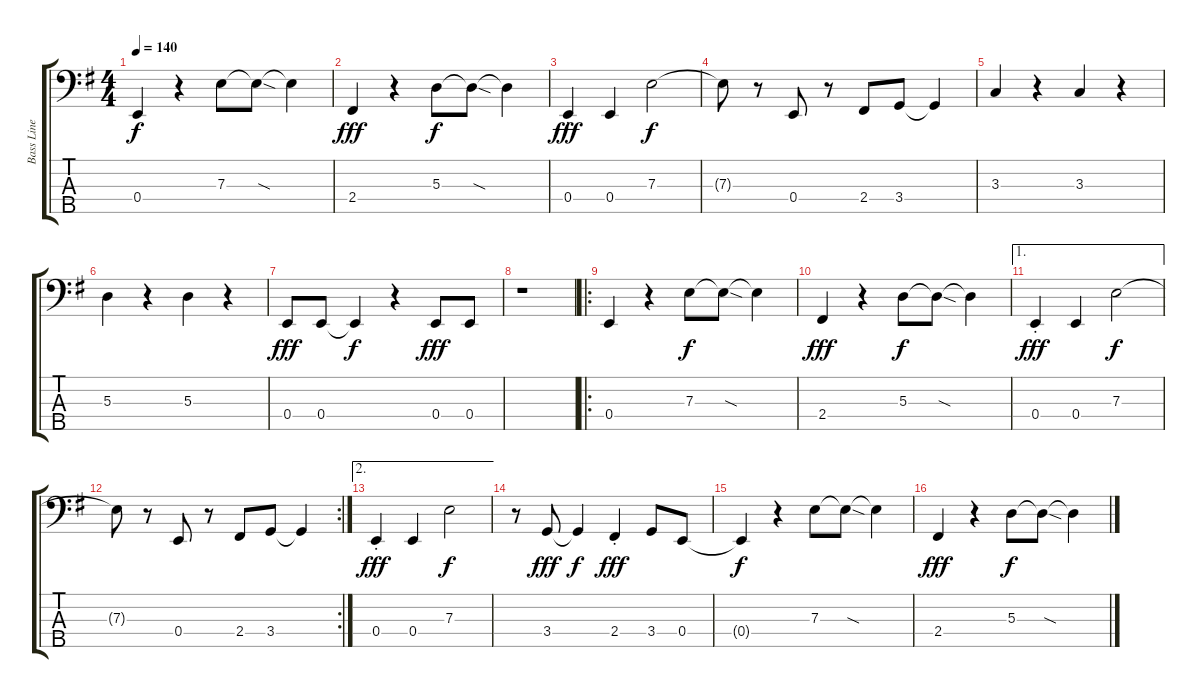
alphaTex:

\track ("Bass Line" "Bass Line") {instrument electricbassfinger}
\staff {score tabs}
\tuning (G2 D2 A1 E1 B0) {hide}
\ts (4 4)
\tempo 140
\clef f4
\ks eminor
0.4{t}.4{dy f} r.4 7.3.8 7.3{sod t}.8 7.3{t}.4 |
2.4.4{dy fff} r.4 5.3.8{dy f} 5.3{sod t}.8 5.3{t}.4 |
0.4{st}.4{dy fff} 0.4.4 7.3.2{dy f} |
7.3{t}.8 r.8 0.4.8 r.8 2.4.8 3.4.8 3.4{t}.4 |
3.3.4 r.4 3.3.4 r.4 |
5.3.4 r.4 5.3.4 r.4 |
0.4.8{dy fff} 0.4.8 0.4{t}.4{dy f} r.4 0.4.8{dy fff} 0.4.8 |
r.1 |
\ro
0.4.4 r.4 7.3.8{dy f} 7.3{sod t}.8 7.3{t}.4 |
2.4.4{dy fff} r.4 5.3.8{dy f} 5.3{sod t}.8 5.3{t}.4 |
\ae 1
0.4{st}.4{dy fff} 0.4.4 7.3.2{dy f} |
\rc 2
7.3{t}.8 r.8 0.4.8 r.8 2.4.8 3.4.8 3.4{t}.4 |
\ae 2
0.4{st}.4{dy fff} 0.4.4 7.3.2{dy f} |
r.8 3.4.8{dy fff} 3.4{t}.4{dy f} 2.4{st}.4{dy fff} 3.4.8 0.4.8 |
0.4{t}.4{dy f} r.4 7.3.8 7.3{sod t}.8 7.3{t}.4 |
2.4.4{dy fff} r.4 5.3.8{dy f} 5.3{sod t}.8 5.3{t}.4
